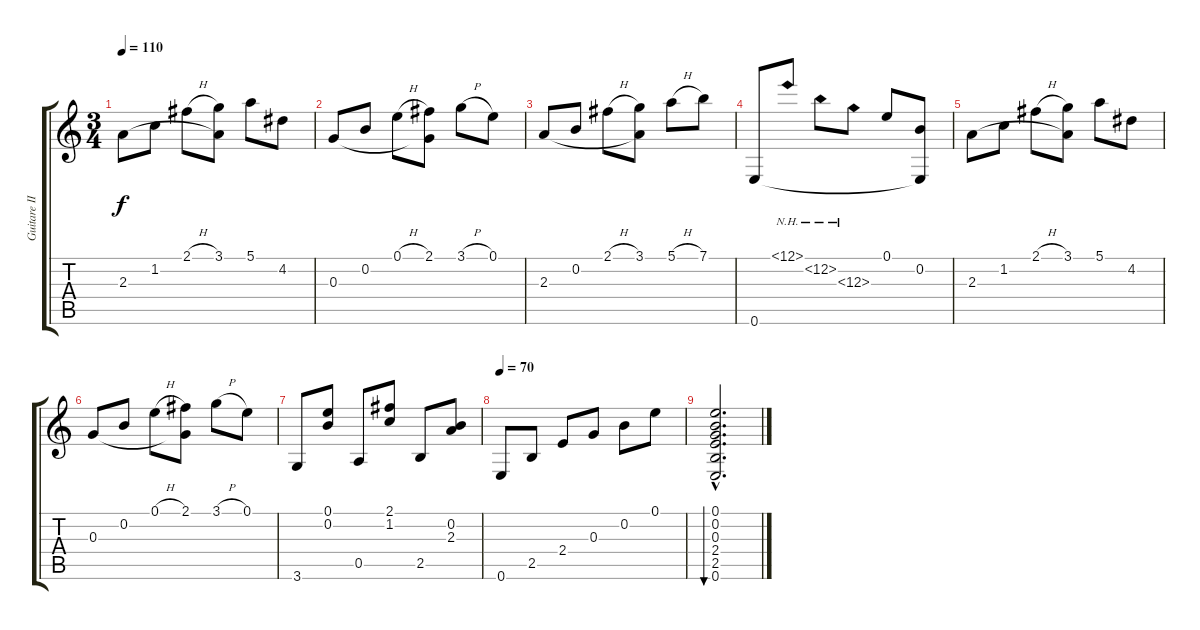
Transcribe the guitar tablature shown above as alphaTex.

\track ("Guitare II" "Guitare II") {instrument acousticguitarnylon}
\staff {score tabs}
\tuning (E4 B3 G3 D3 A2 E2) {hide}
\ts (3 4)
\tempo 110
\clef g2
\ks c
2.3.8{dy f} 1.2.8 2.1{h}.8 (3.1 2.3{t}).8 5.1.8 4.2.8 |
0.3.8 0.2.8 0.1{h}.8 (2.1 0.3{t}).8 3.1{h}.8 0.1.8 |
2.3.8 0.2.8 2.1{h}.8 (3.1 2.3{t}).8 5.1{h}.8 7.1.8 |
0.6.8 12.1{nh}.8 12.2{nh}.8 12.3{nh}.8 0.1.8 (0.2 0.6{t}).8 |
2.3.8 1.2.8 2.1{h}.8 (3.1 2.3{t}).8 5.1.8 4.2.8 |
0.3.8 0.2.8 0.1{h}.8 (2.1 0.3{t}).8 3.1{h}.8 0.1.8 |
3.6.8 (0.1 0.2).8 0.5.8 (2.1 1.2).8 2.5.8 (0.2 2.3).8 |
\tempo 70
0.6.8 2.5.8 2.4.8 0.3.8 0.2.8 0.1.8 |
(0.1{hac} 0.2{hac} 0.3{hac} 2.4{hac} 2.5{hac} 0.6{hac}).2{d bu 480}
